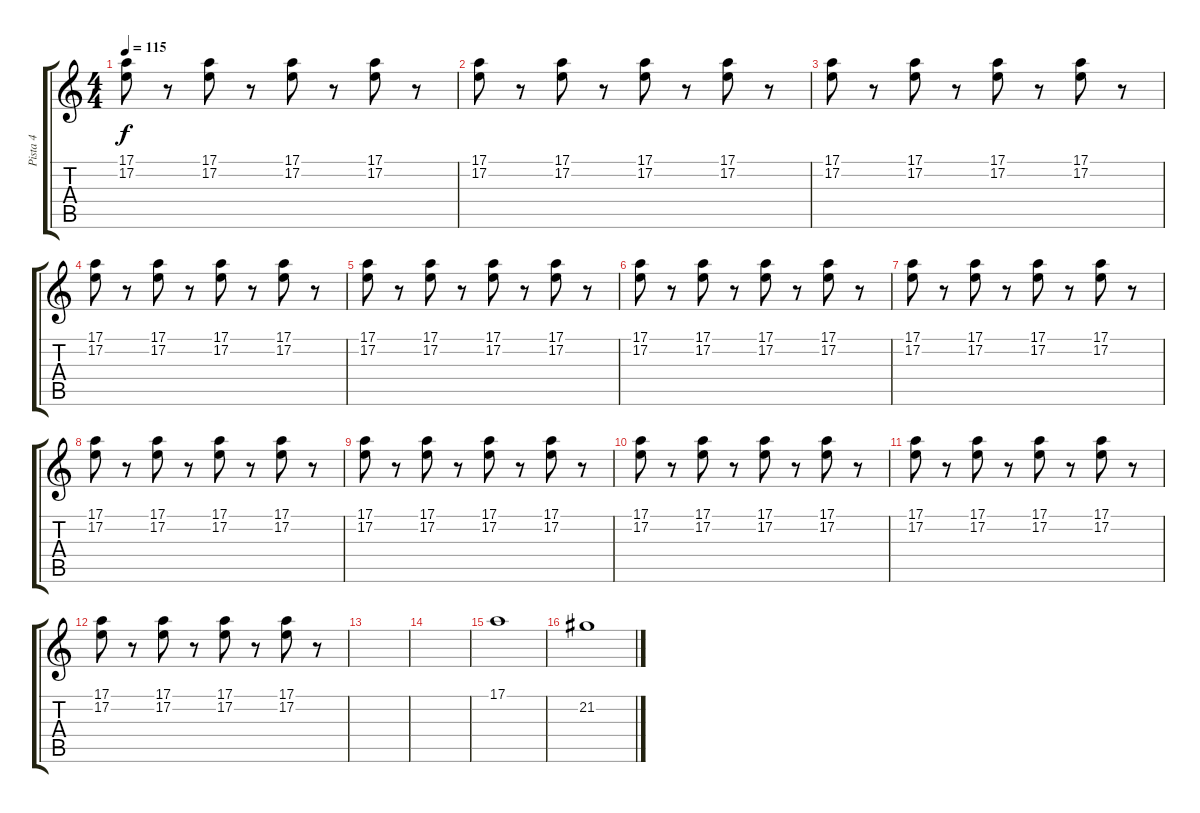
\track ("Pista 4" "Pista 4") {instrument tremolostrings}
\staff {score tabs}
\tuning (E4 B3 G3 D3 A2 E2) {hide}
\ts (4 4)
\tempo 115
\clef g2
\ks c
(17.1 17.2).8{dy f} r.8 (17.1 17.2).8 r.8 (17.1 17.2).8 r.8 (17.1 17.2).8 r.8{volume 8} |
(17.1 17.2).8{volume 4} r.8 (17.1 17.2).8 r.8 (17.1 17.2).8 r.8 (17.1 17.2).8 r.8 |
(17.1 17.2).8 r.8 (17.1 17.2).8 r.8 (17.1 17.2).8 r.8 (17.1 17.2).8 r.8 |
(17.1 17.2).8 r.8 (17.1 17.2).8 r.8 (17.1 17.2).8 r.8 (17.1 17.2).8 r.8 |
(17.1 17.2).8 r.8 (17.1 17.2).8 r.8 (17.1 17.2).8 r.8 (17.1 17.2).8 r.8{volume 8} |
(17.1 17.2).8{volume 4} r.8 (17.1 17.2).8 r.8 (17.1 17.2).8 r.8 (17.1 17.2).8 r.8 |
(17.1 17.2).8 r.8 (17.1 17.2).8 r.8 (17.1 17.2).8 r.8 (17.1 17.2).8 r.8 |
(17.1 17.2).8 r.8 (17.1 17.2).8 r.8 (17.1 17.2).8 r.8 (17.1 17.2).8 r.8 |
(17.1 17.2).8 r.8 (17.1 17.2).8 r.8 (17.1 17.2).8 r.8 (17.1 17.2).8 r.8{volume 8} |
(17.1 17.2).8{volume 4} r.8 (17.1 17.2).8 r.8 (17.1 17.2).8 r.8 (17.1 17.2).8 r.8 |
(17.1 17.2).8 r.8 (17.1 17.2).8 r.8 (17.1 17.2).8 r.8 (17.1 17.2).8 r.8 |
(17.1 17.2).8 r.8 (17.1 17.2).8 r.8 (17.1 17.2).8 r.8 (17.1 17.2).8 r.8 |
|
|
17.1.1{volume 11} |
21.2.1
